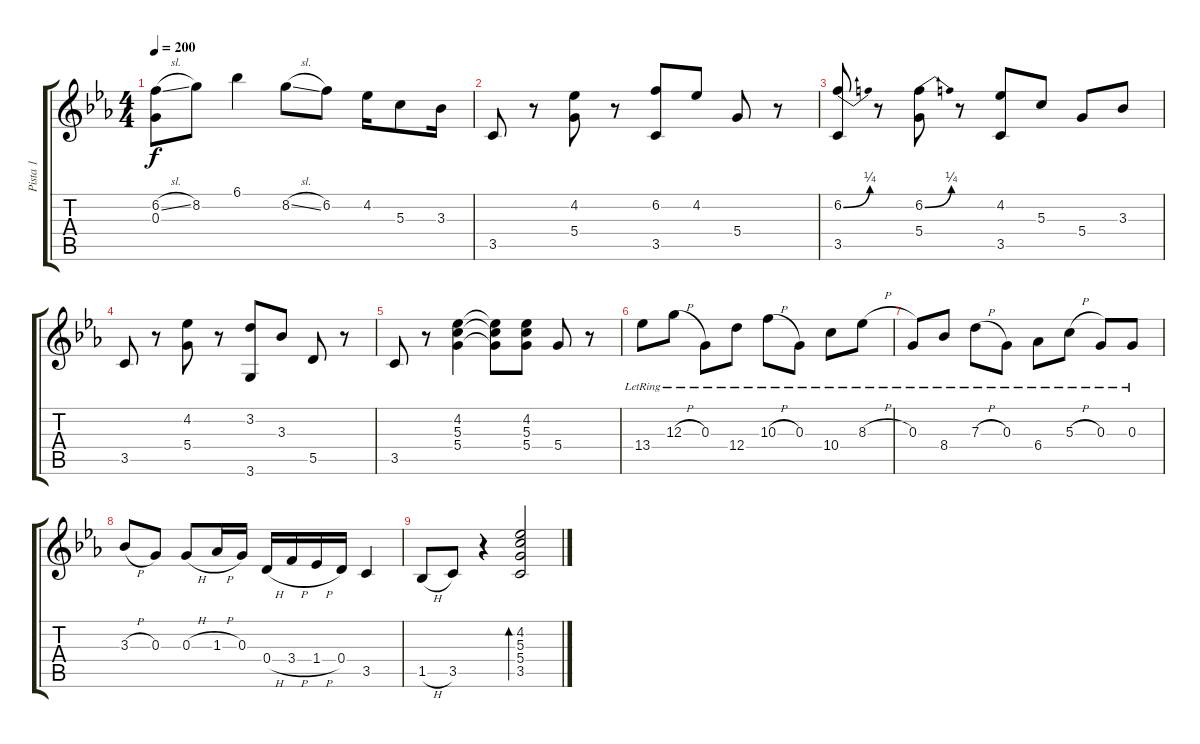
\track ("Pista 1" "Pista 1") {instrument acousticguitarsteel}
\staff {score tabs}
\tuning (E4 B3 G3 D3 A2 E2) {hide}
\ts (4 4)
\tempo 200
\clef g2
\ks eb
(6.2{sl} 0.3).8{dy f} 8.2.8 6.1.4 8.2{sl}.8 6.2.8 4.2.16 5.3.8 3.3.16 |
3.5.8 r.8 (4.2 5.4).8 r.8 (6.2 3.5).8 4.2.8 5.4.8 r.8 |
(6.2{be (bend 0 0 60 1)} 3.5).8 r.8 (6.2{be (bend 0 0 60 1)} 5.4).8 r.8 (4.2 3.5).8 5.3.8 5.4.8 3.3.8 |
3.5.8 r.8 (4.2 5.4).8 r.8 (3.2 3.6).8 3.3.8 5.5.8 r.8 |
3.5.8 r.8 (4.2 5.3 5.4).4 (4.2{t} 5.3{t} 5.4{t}).8 (4.2 5.3 5.4).8 5.4.8 r.8 |
13.4{lr}.8 12.3{h lr}.8 0.3{lr}.8 12.4{lr}.8 10.3{h lr}.8 0.3{lr}.8 10.4{lr}.8 8.3{h lr}.8 |
0.3{lr}.8 8.4{lr}.8 7.3{h lr}.8 0.3{lr}.8 6.4{lr}.8 5.3{h lr}.8 0.3{lr}.8 0.3{lr}.8 |
3.3{h}.8 0.3.8 0.3{h}.8 1.3{h}.16 0.3.16 0.4{h}.16 3.4{h}.16 1.4{h}.16 0.4.16 3.5.4 |
1.5{h}.8 3.5.8 r.4 (4.2 5.3 5.4 3.5).2{bd 30}
